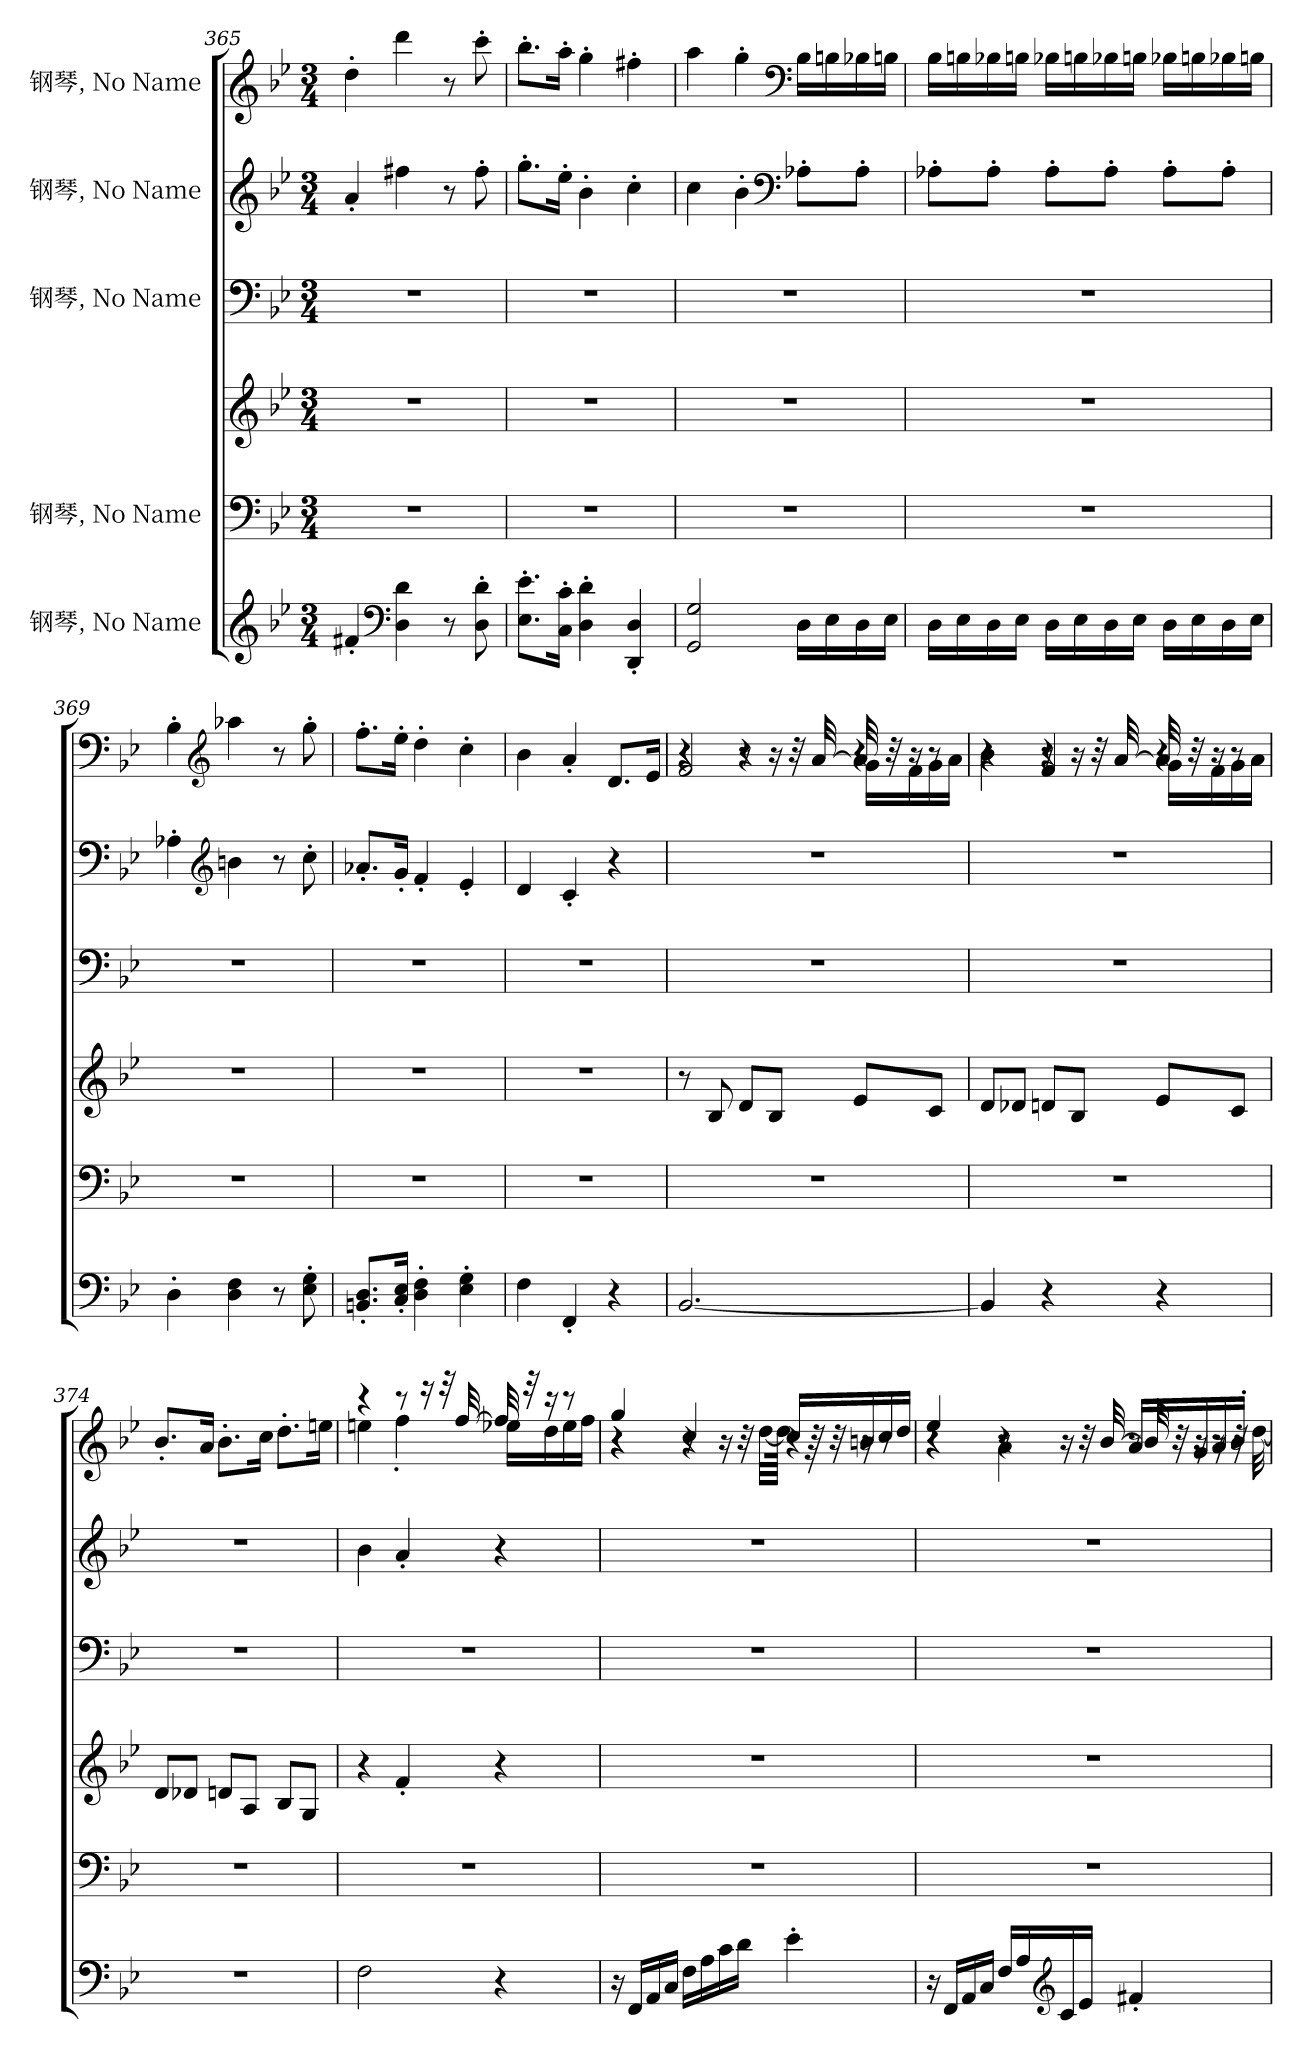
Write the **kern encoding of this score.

**kern	**kern	**kern	**kern	**kern	**kern
*part5	*part4	*part4	*part3	*part2	*part1
*staff6	*staff5	*staff4	*staff3	*staff2	*staff1
*I"钢琴, No Name	*I"钢琴, No Name	*	*I"钢琴, No Name	*I"钢琴, No Name	*I"钢琴, No Name
*clefG2	*clefF4	*clefG2	*clefF4	*clefG2	*clefG2
*k[b-e-]	*k[b-e-]	*k[b-e-]	*k[b-e-]	*k[b-e-]	*k[b-e-]
*M3/4	*M3/4	*M3/4	*M3/4	*M3/4	*M3/4
=365	=365	=365	=365	=365	=365
4f#X'/	2.r	2.r	2.r	4a'/	4dd'\
*clefF4	*	*	*	*	*
*	*	*	*	*	*MM116
4D\ 4d\	.	.	.	4ff#X\	4ddd\
8r	.	.	.	8r	8r
8D\' 8d\'	.	.	.	8ff#'\	8ccc'\
=366	=366	=366	=366	=366	=366
*	*	*	*	*	*MM116
8.E-\' 8.e-\'L	2.r	2.r	2.r	8.gg'\L	8.bb-'\L
16C\' 16c\'Jk	.	.	.	16ee-'\Jk	16aa'\Jk
4D\' 4d\'	.	.	.	4b-'\	4gg'\
4DD/' 4D/'	.	.	.	4cc'\	4ff#X'\
!!LO:PB:g=z
=367	=367	=367	=367	=367	=367
2GG/ 2G/	2.r	2.r	2.r	4cc\	4aa\
*	*	*	*	*	*MM109
.	.	.	.	4b-'\	4gg'\
*	*	*	*	*clefF4	*clefF4
*	*	*	*	*	*MM120
16D\LL	.	.	.	8A-X'\L	16B-\LL
16E-\	.	.	.	.	16Bn\
16D\	.	.	.	8A-'\J	16B-X\
16E-\JJ	.	.	.	.	16Bn\JJ
=368	=368	=368	=368	=368	=368
16D\LL	2.r	2.r	2.r	8A-X'\L	16B-\LL
16E-\	.	.	.	.	16Bn\
16D\	.	.	.	8A-'\J	16B-X\
16E-\JJ	.	.	.	.	16Bn\JJ
16D\LL	.	.	.	8A-'\L	16B-X\LL
16E-\	.	.	.	.	16Bn\
16D\	.	.	.	8A-'\J	16B-X\
16E-\JJ	.	.	.	.	16Bn\JJ
16D\LL	.	.	.	8A-'\L	16B-X\LL
16E-\	.	.	.	.	16Bn\
16D\	.	.	.	8A-'\J	16B-X\
16E-\JJ	.	.	.	.	16Bn\JJ
=369	=369	=369	=369	=369	=369
4D'\	2.r	2.r	2.r	4A-X'\	4B-'\
*	*	*	*	*clefG2	*clefG2
*	*	*	*	*	*MM116
4D\ 4F\	.	.	.	4bn\	4aa-X\
8r	.	.	.	8r	8r
8E-\' 8G\'	.	.	.	8cc'\	8gg'\
!!LO:LB:g=z
=370	=370	=370	=370	=370	=370
*	*	*	*	*	*MM116
8.BBn/' 8.D/'L	2.r	2.r	2.r	8.a-X'/L	8.ff'\L
16C/' 16E-/'Jk	.	.	.	16g'/Jk	16ee-'\Jk
4D\' 4F\'	.	.	.	4f'/	4dd'\
4E-\' 4G\'	.	.	.	4e-'/	4cc'\
=371	=371	=371	=371	=371	=371
4F\	2.r	2.r	2.r	4d/	4b-\
*	*	*	*	*	*MM107
4FF'/	.	.	.	4c'/	4a'/
*	*	*	*	*	*MM120
4r	.	.	.	4r	8.d/L
.	.	.	.	.	16e-/Jk
=372	=372	=372	=372	=372	=372
*	*	*	*	*	*MM120
*	*	*	*	*	*^
*	*	*	*	*	*	*^
[2.BB-/	2.r	8r	2.r	2.r	4r	4r	2f/
.	.	8B-/	.	.	.	.	.
.	.	8d/L	.	.	8r	4r	.
.	.	8B-/J	.	.	16r	.	.
*	*	*	*	*	*MM118	*	*
.	.	.	.	.	32r	.	.
*	*	*	*	*	*MM120	*	*
.	.	.	.	.	[32a/	.	.
.	.	8e-/L	.	.	32a/]	16g\LL	4r
.	.	.	.	.	32r	.	.
.	.	.	.	.	16r	16f\	.
.	.	8c/J	.	.	8r	16g\	.
.	.	.	.	.	.	16a\JJ	.
=373	=373	=373	=373	=373	=373	=373	=373
*	*	*	*	*	*MM120	*	*
4BB-/]	2.r	8d/L	2.r	2.r	4r	4b-\	4r
.	.	8d-X/J	.	.	.	.	.
4r	.	8dn/L	.	.	8r	4r	4f/
.	.	8B-/J	.	.	16r	.	.
*	*	*	*	*	*MM118	*	*
.	.	.	.	.	32r	.	.
*	*	*	*	*	*MM120	*	*
.	.	.	.	.	[32a/	.	.
4r	.	8e-/L	.	.	32a/]	16g\LL	4r
.	.	.	.	.	32r	.	.
.	.	.	.	.	16r	16f\	.
.	.	8c/J	.	.	8r	16g\	.
.	.	.	.	.	.	16a\JJ	.
*	*	*	*	*	*v	*v	*v
!!LO:PB:g=z
=374	=374	=374	=374	=374	=374
*	*	*	*	*	*MM120
2.r	2.r	8d/L	2.r	2.r	8.b-'/L
.	.	8d-X/J	.	.	.
.	.	.	.	.	16a/Jk
.	.	8dn/L	.	.	8.b-'\L
.	.	8A/J	.	.	.
.	.	.	.	.	16cc\Jk
.	.	8B-/L	.	.	8.dd'\L
.	.	8G/J	.	.	.
.	.	.	.	.	16een\Jk
=375	=375	=375	=375	=375	=375
*	*	*	*	*	*^
2F\	2.r	4r	2.r	4b-\	4r	4een\
.	.	4f'/	.	4a'/	8r	4ff'\
.	.	.	.	.	16r	.
*	*	*	*	*	*MM118	*
.	.	.	.	.	32r	.
*	*	*	*	*	*MM120	*
.	.	.	.	.	[32ff/	.
4r	.	4r	.	4r	32ff/]	16ee-X\LL
.	.	.	.	.	32r	.
.	.	.	.	.	16r	16dd\
.	.	.	.	.	8r	16ee-\
.	.	.	.	.	.	16ff\JJ
*	*	*	*	*	*v	*v
=376	=376	=376	=376	=376	=376
*	*	*	*	*	*MM120
*	*	*	*	*	*^
*	*	*	*	*	*	*^
16r	2.r	2.r	2.r	2.r	4gg/	4r	4r
16FF/LL	.	.	.	.	.	.	.
16AA/	.	.	.	.	.	.	.
16C/JJ	.	.	.	.	.	.	.
16F\LL	.	.	.	.	4r	8r	4cc/
16A\	.	.	.	.	.	.	.
16c\	.	.	.	.	.	16r	.
*	*	*	*	*	*MM118	*	*
16d\JJ	.	.	.	.	.	32r	.
*	*	*	*	*	*MM120	*	*
.	.	.	.	.	.	[32dd\LLL	.
4e-'\	.	.	.	.	16cc/LL	64dd\JJJk]	4r
.	.	.	.	.	.	64r	.
.	.	.	.	.	.	32r	.
.	.	.	.	.	16bn/	16r	.
.	.	.	.	.	16cc/	8r	.
.	.	.	.	.	16dd/JJ	.	.
!!LO:LB:g=z	!!	!!
=377	=377	=377	=377	=377	=377	=377	=377
*	*	*	*	*	*MM120	*	*
16r	2.r	2.r	2.r	2.r	4ee-/	4r	4r
16FF/LL	.	.	.	.	.	.	.
16AA/	.	.	.	.	.	.	.
16C/JJ	.	.	.	.	.	.	.
16F/LL	.	.	.	.	4r	4a\	8r
16A/	.	.	.	.	.	.	.
*clefG2	*	*	*	*	*	*	*
16c/	.	.	.	.	.	.	16r
*	*	*	*	*	*MM118	*	*
16e-/JJ	.	.	.	.	.	.	32r
*	*	*	*	*	*MM120	*	*
.	.	.	.	.	.	.	[32b-/
4f#X'/	.	.	.	.	16a/LL	8r	32b-/]
.	.	.	.	.	.	.	32r
.	.	.	.	.	16g/	.	16r
.	.	.	.	.	16a/	16r	8r
.	.	.	.	.	16b-'/JJ	32r	.
*	*	*	*	*	*MM118	*	*
.	.	.	.	.	.	[32dd\	.
*	*	*	*	*	*v	*v	*v
=	=	=	=	=	=
*-	*-	*-	*-	*-	*-
